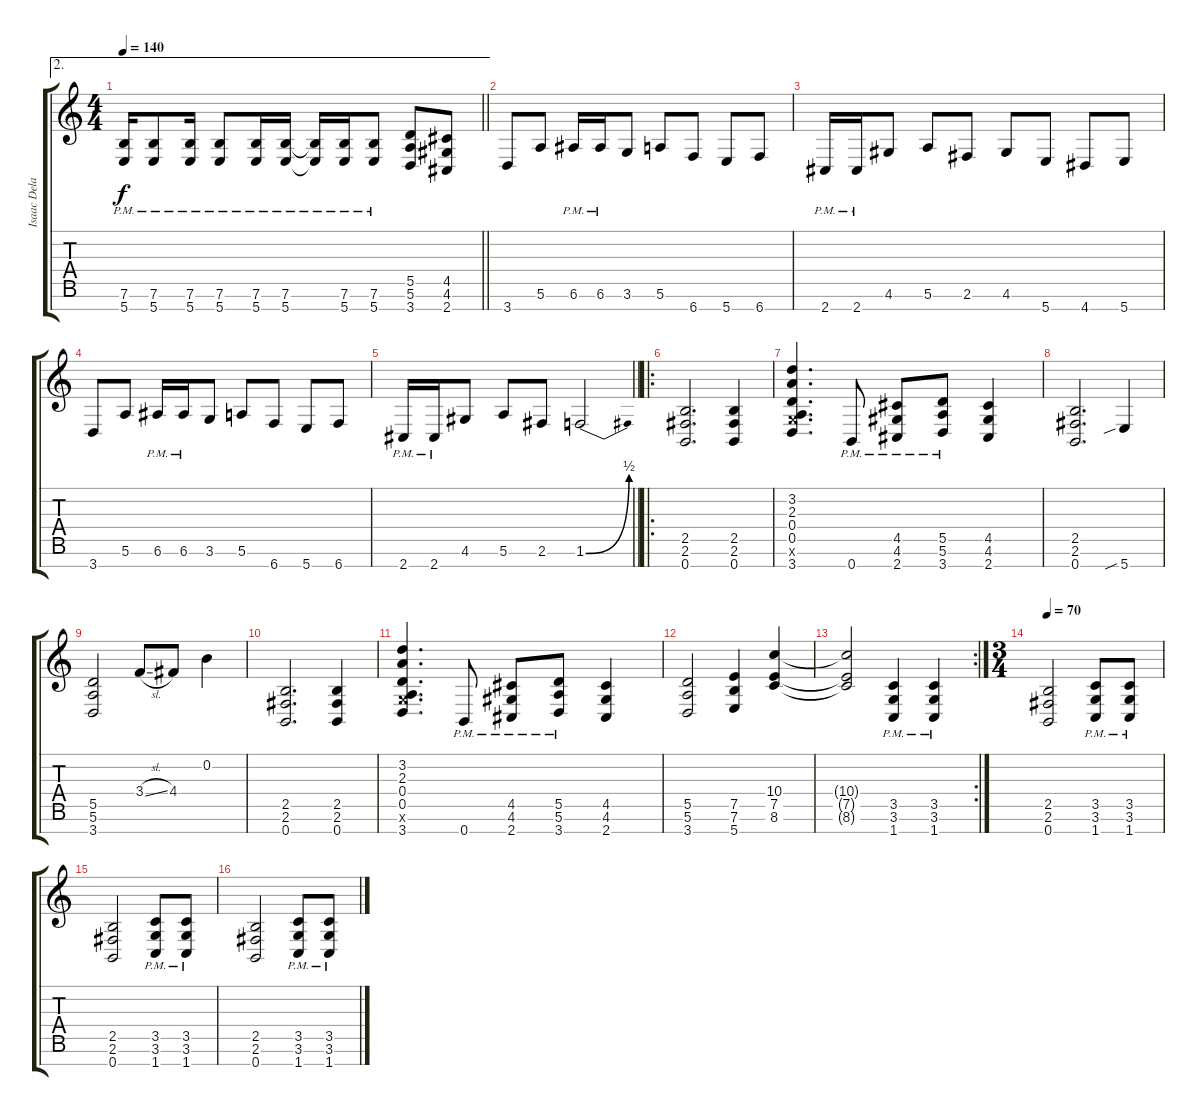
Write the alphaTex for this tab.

\track ("Isaac Delahaye" "Isaac Dela") {instrument distortionguitar}
\staff {score tabs}
\tuning (E4 B3 G3 D3 A2 E2 B1) {hide}
\ae 2
\ts (4 4)
\tempo 140
\clef g2
\barLineRight lightlight
\ks c
(7.6{pm} 5.7{pm}).16{dy f} (7.6{pm} 5.7{pm}).8 (7.6{pm} 5.7{pm}).16 (7.6{pm} 5.7{pm}).8 (7.6{pm} 5.7{pm}).16 (7.6{pm} 5.7{pm}).16 (7.6{pm t} 5.7{pm t}).16 (7.6{pm} 5.7{pm}).16 (7.6{pm} 5.7{pm}).8 (5.5 5.6 3.7).8 (4.5 4.6 2.7).8 |
3.7.8 5.6.8 6.6{pm}.16 6.6{pm}.16 3.6.8 5.6.8 6.7.8 5.7.8 6.7.8 |
2.7{pm}.16 2.7{pm}.16 4.6.8 5.6.8 2.6.8 4.6.8 5.7.8 4.7.8 5.7.8 |
3.7.8 5.6.8 6.6{pm}.16 6.6{pm}.16 3.6.8 5.6.8 6.7.8 5.7.8 6.7.8 |
\barLineRight lightlight
2.7{pm}.16 2.7{pm}.16 4.6.8 5.6.8 2.6.8 1.6{be (bend 0 0 60 2)}.2 |
\ro
(2.5 2.6 0.7).2{d} (2.5 2.6 0.7).4 |
(3.2 2.3 0.4 0.5 3.6{x} 3.7).4{d} 0.7{pm}.8 (4.5{pm} 4.6{pm} 2.7{pm}).8 (5.5{pm} 5.6{pm} 3.7{pm}).8 (4.5 4.6 2.7).4 |
(2.5 2.6 0.7).2{d} 5.7{sib}.4 |
(5.5 5.6 3.7).2 3.4{sl}.8 4.4.8 0.2.4 |
(2.5 2.6 0.7).2{d} (2.5 2.6 0.7).4 |
(3.2 2.3 0.4 0.5 3.6{x} 3.7).4{d} 0.7{pm}.8 (4.5{pm} 4.6{pm} 2.7{pm}).8 (5.5{pm} 5.6{pm} 3.7{pm}).8 (4.5 4.6 2.7).4 |
(5.5 5.6 3.7).2 (7.5 7.6 5.7).4 (10.4 7.5 8.6).4 |
\rc 2
(10.4{t} 7.5{t} 8.6{t}).2 (3.5{pm} 3.6{pm} 1.7{pm}).4 (3.5{pm} 3.6{pm} 1.7{pm}).4 |
\ts (3 4)
\tempo 70
(2.5 2.6 0.7).2 (3.5{pm} 3.6{pm} 1.7{pm}).8 (3.5{pm} 3.6{pm} 1.7{pm}).8 |
(2.5 2.6 0.7).2 (3.5{pm} 3.6{pm} 1.7{pm}).8 (3.5{pm} 3.6{pm} 1.7{pm}).8 |
(2.5 2.6 0.7).2 (3.5{pm} 3.6{pm} 1.7{pm}).8 (3.5{pm} 3.6{pm} 1.7{pm}).8
